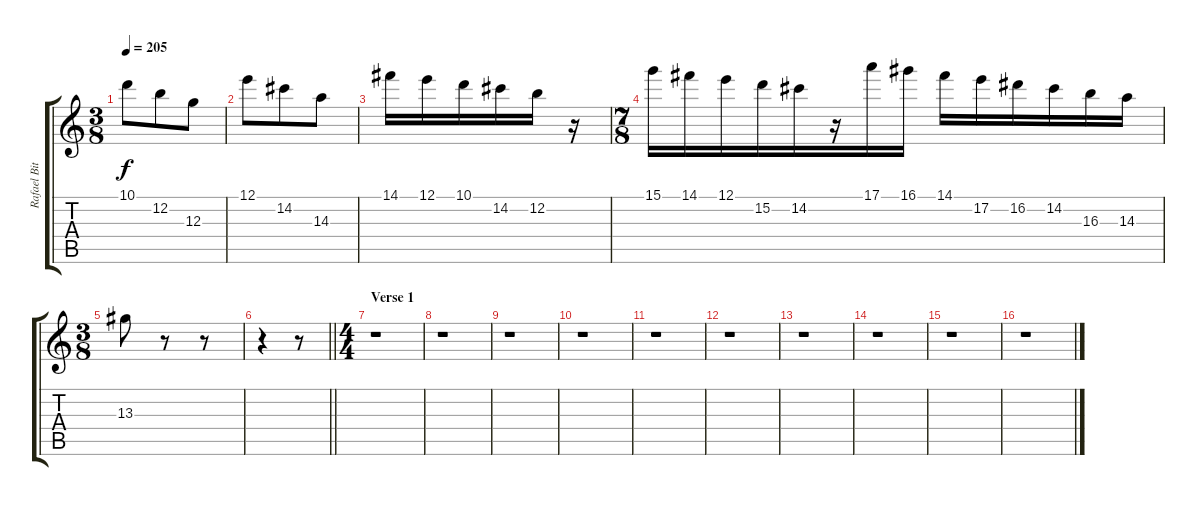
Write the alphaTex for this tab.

\track ("Rafael Bittencourt (Solo)" "Rafael Bit") {instrument distortionguitar}
\staff {score tabs}
\tuning (E4 B3 G3 D3 A2 E2) {hide}
\ts (3 8)
\tempo 205
\clef g2
\ks c
10.1.8{dy f} 12.2.8 12.3.8 |
12.1.8 14.2.8 14.3.8 |
14.1.16 12.1.16 10.1.16 14.2.16 12.2.16 r.16 |
\ts (7 8)
15.1.16 14.1.16 12.1.16 15.2.16 14.2.16 r.16 17.1.16 16.1.16 14.1.16 17.2.16 16.2.16 14.2.16 16.3.16 14.3.16 |
\ts (3 8)
13.3.8 r.8 r.8 |
\barLineRight lightlight
r.4 r.8 |
\ts (4 4)
\section ("" "Verse 1")
r.1 |
r.1 |
r.1 |
r.1 |
r.1 |
r.1 |
r.1 |
r.1 |
r.1 |
r.1
